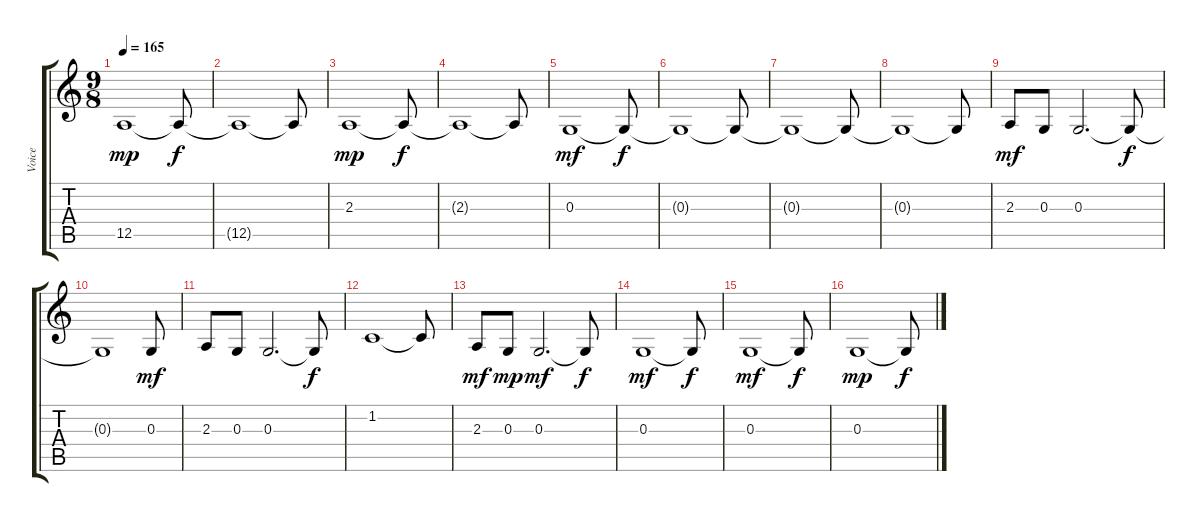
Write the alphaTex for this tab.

\track ("Voice" "Voice") {instrument voiceoohs}
\staff {score tabs}
\tuning (E4 B3 G3 D3 A2 E2) {hide}
\ts (9 8)
\tempo 165
\clef g2
\ks c
12.5.1{dy mp} 12.5{t}.8{dy f} |
12.5{t}.1 12.5{t}.8 |
2.3.1{dy mp} 2.3{t}.8{dy f} |
2.3{t}.1 2.3{t}.8 |
0.3.1{dy mf} 0.3{t}.8{dy f} |
0.3{t}.1 0.3{t}.8 |
0.3{t}.1 0.3{t}.8 |
0.3{t}.1 0.3{t}.8 |
2.3.8{dy mf} 0.3.8 0.3.2{d} 0.3{t}.8{dy f} |
0.3{t}.1 0.3.8{dy mf} |
2.3.8 0.3.8 0.3.2{d} 0.3{t}.8{dy f} |
1.2.1 1.2{t}.8 |
2.3.8{dy mf} 0.3.8{dy mp} 0.3.2{d dy mf} 0.3{t}.8{dy f} |
0.3.1{dy mf} 0.3{t}.8{dy f} |
0.3.1{dy mf} 0.3{t}.8{dy f} |
0.3.1{dy mp} 0.3{t}.8{dy f}
